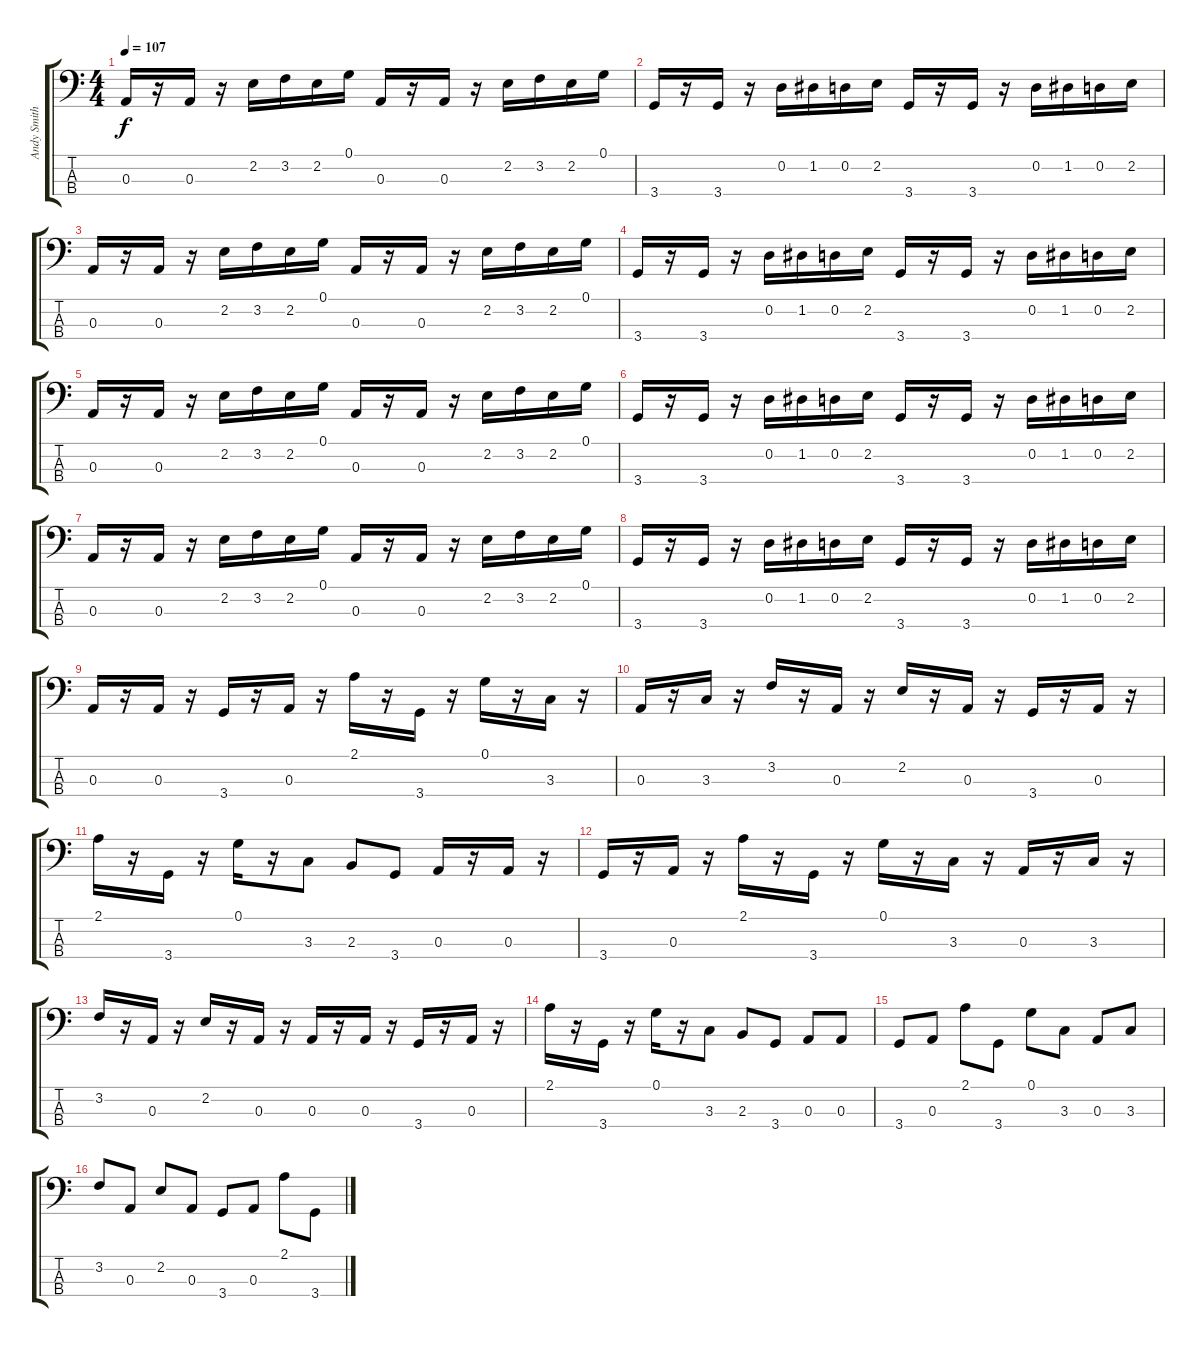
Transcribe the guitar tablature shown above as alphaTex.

\track ("Andy Smith (bass)" "Andy Smith") {instrument electricbassfinger}
\staff {score tabs}
\tuning (G2 D2 A1 E1) {hide}
\ts (4 4)
\tempo 107
\clef f4
\ks c
0.3.16{dy f instrument electricbassfinger} r.16 0.3.16 r.16 2.2.16 3.2.16 2.2.16 0.1.16 0.3.16 r.16 0.3.16 r.16 2.2.16 3.2.16 2.2.16 0.1.16 |
3.4.16 r.16 3.4.16 r.16 0.2.16 1.2.16 0.2.16 2.2.16 3.4.16 r.16 3.4.16 r.16 0.2.16 1.2.16 0.2.16 2.2.16 |
0.3.16 r.16 0.3.16 r.16 2.2.16 3.2.16 2.2.16 0.1.16 0.3.16 r.16 0.3.16 r.16 2.2.16 3.2.16 2.2.16 0.1.16 |
3.4.16 r.16 3.4.16 r.16 0.2.16 1.2.16 0.2.16 2.2.16 3.4.16 r.16 3.4.16 r.16 0.2.16 1.2.16 0.2.16 2.2.16 |
0.3.16 r.16 0.3.16 r.16 2.2.16 3.2.16 2.2.16 0.1.16 0.3.16 r.16 0.3.16 r.16 2.2.16 3.2.16 2.2.16 0.1.16 |
3.4.16 r.16 3.4.16 r.16 0.2.16 1.2.16 0.2.16 2.2.16 3.4.16 r.16 3.4.16 r.16 0.2.16 1.2.16 0.2.16 2.2.16 |
0.3.16 r.16 0.3.16 r.16 2.2.16 3.2.16 2.2.16 0.1.16 0.3.16 r.16 0.3.16 r.16 2.2.16 3.2.16 2.2.16 0.1.16 |
3.4.16 r.16 3.4.16 r.16 0.2.16 1.2.16 0.2.16 2.2.16 3.4.16 r.16 3.4.16 r.16 0.2.16 1.2.16 0.2.16 2.2.16 |
0.3.16{instrument electricbassfinger} r.16 0.3.16 r.16 3.4.16 r.16 0.3.16 r.16 2.1.16 r.16 3.4.16 r.16 0.1.16 r.16 3.3.16 r.16 |
0.3.16 r.16 3.3.16 r.16 3.2.16 r.16 0.3.16 r.16 2.2.16 r.16 0.3.16 r.16 3.4.16 r.16 0.3.16 r.16 |
2.1.16 r.16 3.4.16 r.16 0.1.16 r.16 3.3.8{instrument distortionguitar} 2.3.8 3.4.8 0.3.16{instrument electricbassfinger} r.16 0.3.16 r.16 |
3.4.16 r.16 0.3.16 r.16 2.1.16 r.16 3.4.16 r.16 0.1.16 r.16 3.3.16 r.16 0.3.16 r.16 3.3.16 r.16 |
3.2.16 r.16 0.3.16 r.16 2.2.16 r.16 0.3.16 r.16 0.3.16 r.16 0.3.16 r.16 3.4.16 r.16 0.3.16 r.16 |
2.1.16 r.16 3.4.16 r.16 0.1.16 r.16 3.3.8{instrument distortionguitar} 2.3.8 3.4.8 0.3.8{instrument electricbassfinger} 0.3.8 |
3.4.8 0.3.8 2.1.8 3.4.8 0.1.8 3.3.8 0.3.8 3.3.8 |
3.2.8 0.3.8 2.2.8 0.3.8 3.4.8 0.3.8 2.1.8 3.4.8
